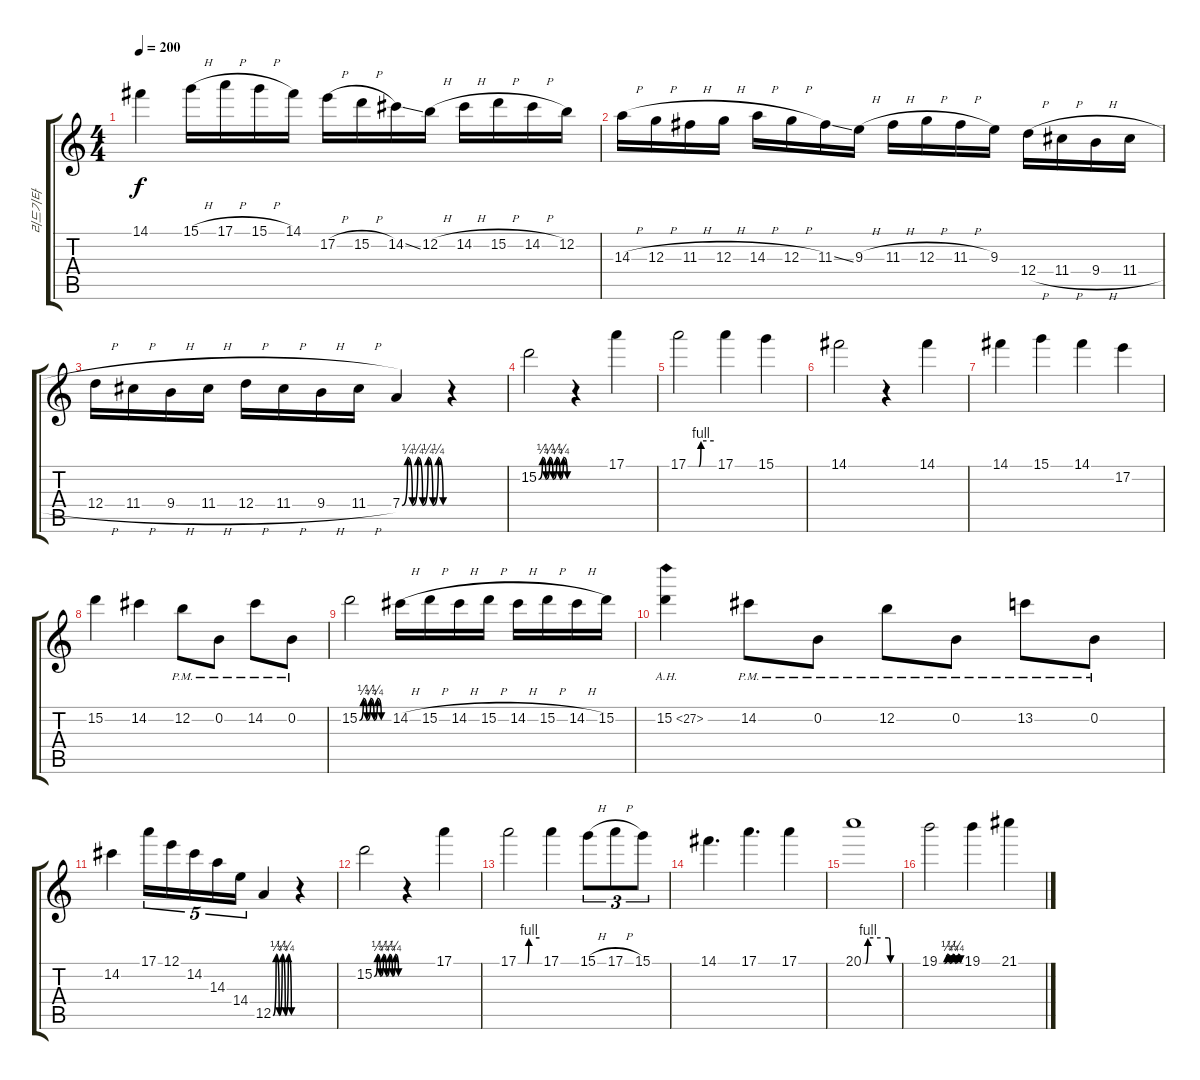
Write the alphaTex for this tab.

\track ("리드기타" "리드기타") {instrument distortionguitar}
\staff {score tabs}
\tuning (E4 B3 G3 D3 A2 E2) {hide}
\ts (4 4)
\tempo 200
\clef g2
\ks c
14.1.4{dy f} 15.1{h}.16 17.1{h}.16 15.1{h}.16 14.1.16 17.2{h}.16 15.2{h}.16 14.2{ss}.16 12.2{h}.16 14.2{h}.16 15.2{h}.16 14.2{h}.16 12.2.16 |
14.3{h}.16 12.3{h}.16 11.3{h}.16 12.3{h}.16 14.3{h}.16 12.3{h}.16 11.3{ss}.16 9.3{h}.16 11.3{h}.16 12.3{h}.16 11.3{h}.16 9.3.16 12.4{h}.16 11.4{h}.16 9.4{h}.16 11.4{h}.16 |
12.4{h}.16 11.4{h}.16 9.4{h}.16 11.4{h}.16 12.4{h}.16 11.4{h}.16 9.4{h}.16 11.4{h}.16 7.4{be (custom 0 0 8 1 15 0 23 1 30 0 38 1 45 0 53 1 60 0)}.4 r.4 |
15.2{be (custom 0 0 8 1 15 0 23 1 30 0 38 1 45 0 52 1 60 0)}.2 r.4 17.1.4 |
17.1{be (custom 0 0 25 0 30 4 60 4)}.2 17.1.4 15.1.4 |
14.1.2 r.4 14.1.4 |
14.1.4 15.1.4 14.1.4 17.2.4 |
15.2.4 14.2.4 12.2{pm}.8 0.2{pm}.8 14.2{pm}.8 0.2{pm}.8 |
15.2{be (custom 0 0 8 1 15 0 23 1 30 0 37 1 45 0 60 0)}.2 14.2{h}.16 15.2{h}.16 14.2{h}.16 15.2{h}.16 14.2{h}.16 15.2{h}.16 14.2{h}.16 15.2.16 |
15.2{ah 12}.4 14.2{pm}.8 0.2{pm}.8 12.2{pm}.8 0.2{pm}.8 13.2{pm}.8 0.2{pm}.8 |
14.2.4 17.1.16{tu (5 4)} 12.1.16{tu (5 4)} 14.2.16{tu (5 4)} 14.3.16{tu (5 4)} 14.4.16{tu (5 4)} 12.5{be (custom 0 0 10 1 20 0 30 1 40 0 50 1 60 0)}.4 r.4 |
15.2{be (custom 0 0 8 1 15 0 23 1 30 0 38 1 45 0 52 1 60 0)}.2 r.4 17.1.4 |
17.1{be (custom 0 0 25 0 30 4 60 4)}.2 17.1.4 15.1{h}.8{tu (3 2)} 17.1{h}.8{tu (3 2)} 15.1.8{tu (3 2)} |
14.1.4{d} 17.1.4{d} 17.1.4 |
20.1{be (custom 0 0 4 0 8 4 30 4 44 4 47 0 60 0)}.1 |
19.1{be (custom 0 0 15 0 22 1 30 0 38 1 45 0 53 1 60 0)}.2 19.1.4 21.1.4
